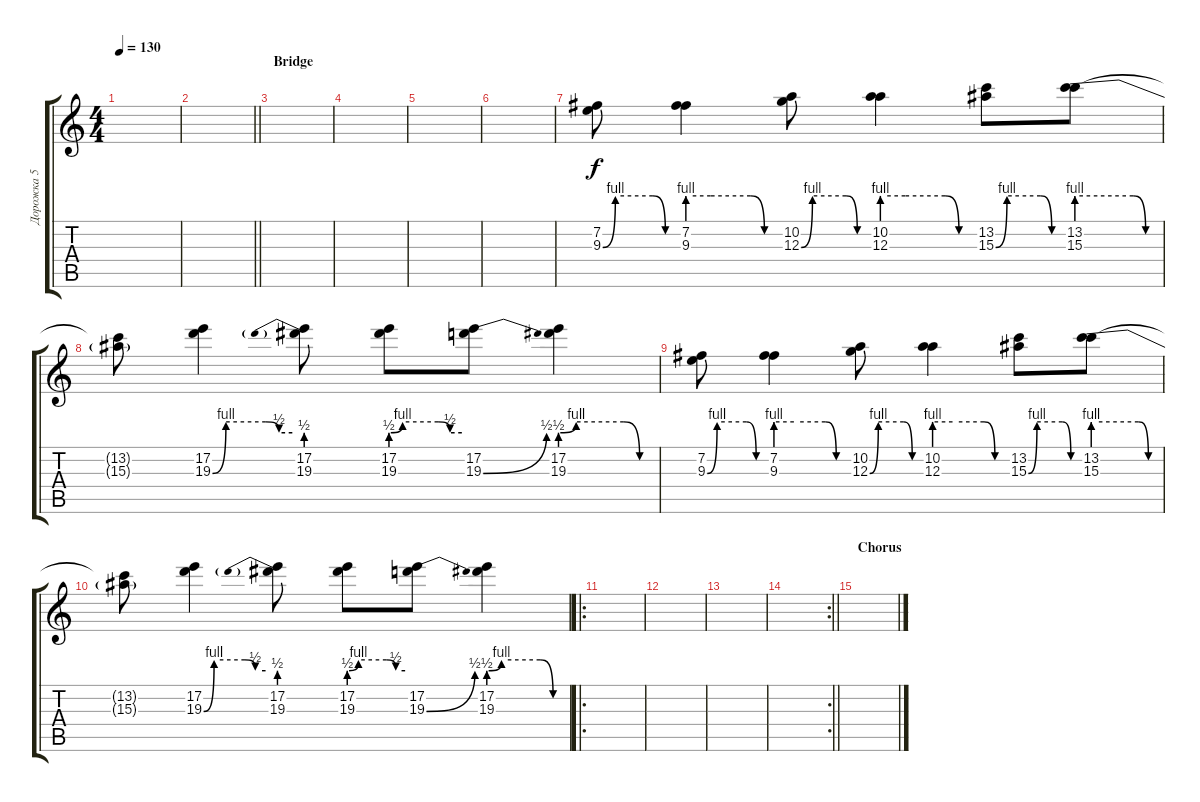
\track ("Дорожка 5" "Дорожка 5") {instrument distortionguitar}
\staff {score tabs}
\tuning (E4 B3 G3 D3 A2 E2) {hide}
\ts (4 4)
\tempo 130
\clef g2
\ks c
|
\barLineRight lightlight
|
\section ("" "Bridge")
|
|
|
|
(7.2 9.3{be (custom 0 0 10 4 40 4 50 0 60 0)}).8 (7.2 9.3{be (custom 0 4 15 4 41 4 50 0 60 0)}).4 (10.2 12.3{be (custom 0 0 10 4 40 4 50 0 60 0)}).8 (10.2 12.3{be (custom 0 4 15 4 41 4 50 0 60 0)}).4 (13.2 15.3{be (custom 0 0 10 4 40 4 50 0 60 0)}).8 (13.2 15.3{be (custom 0 4 15 4 41 4 50 0 60 0)}).8 |
(13.2{t} 15.3{t}).8 (17.2 19.3{be (custom 0 0 10 4 40 4 50 2 60 2)}).4 (17.2 19.3{be (prebend 0 2 60 2)}).8 (17.2 19.3{be (custom 0 2 10 4 40 4 50 2 60 2)}).8 (17.2 19.3{be (bend 0 0 60 2)}).8 (17.2 19.3{be (custom 0 2 10 4 40 4 50 0 60 0)}).4 |
(7.2 9.3{be (custom 0 0 10 4 40 4 50 0 60 0)}).8 (7.2 9.3{be (custom 0 4 15 4 41 4 50 0 60 0)}).4 (10.2 12.3{be (custom 0 0 10 4 40 4 50 0 60 0)}).8 (10.2 12.3{be (custom 0 4 15 4 41 4 50 0 60 0)}).4 (13.2 15.3{be (custom 0 0 10 4 40 4 50 0 60 0)}).8 (13.2 15.3{be (custom 0 4 15 4 41 4 50 0 60 0)}).8 |
(13.2{t} 15.3{t}).8 (17.2 19.3{be (custom 0 0 10 4 40 4 50 2 60 2)}).4 (17.2 19.3{be (prebend 0 2 60 2)}).8 (17.2 19.3{be (custom 0 2 10 4 40 4 50 2 60 2)}).8 (17.2 19.3{be (bend 0 0 60 2)}).8 (17.2 19.3{be (custom 0 2 10 4 40 4 50 0 60 0)}).4 |
\ro
|
|
|
\rc 2
\barLineRight lightlight
|
\section ("" "Chorus")
